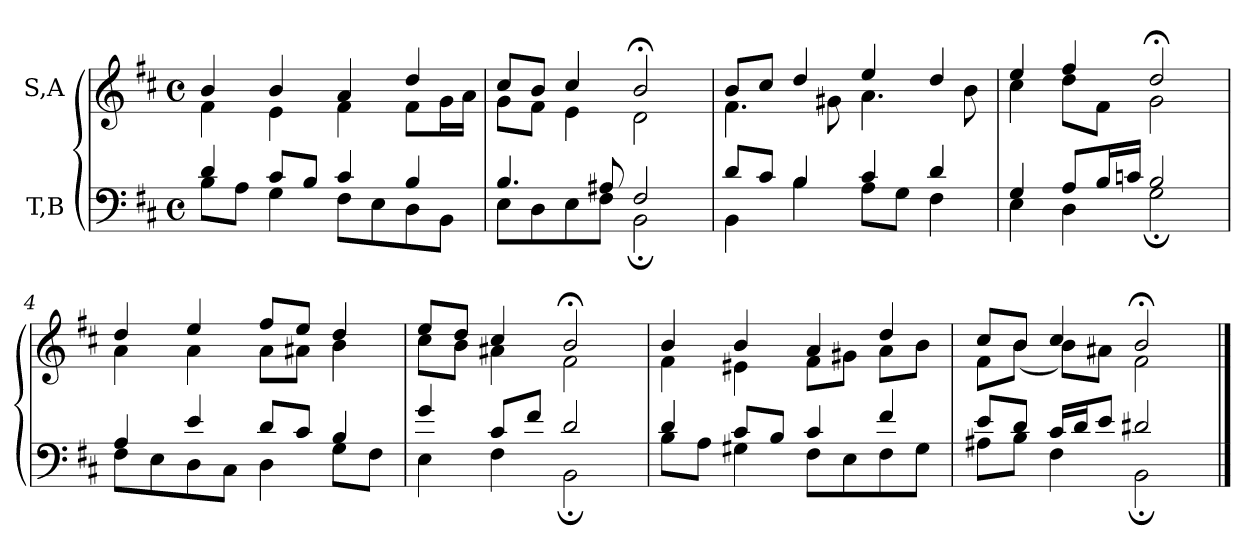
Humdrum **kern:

**kern	**kern
*part2	*part1
*staff2	*staff1
*I"T,B	*I"S,A
*clefF4	*clefG2
*k[f#c#]	*k[f#c#]
*M4/4	*M4/4
*met(c)	*met(c)
=	=
*^	*^
4d	8BL	4b	4f#
.	8AJ	.	.
8c#L	4G	4b	4e
8BJ	.	.	.
4c#	8F#L	4a	4f#
.	8E	.	.
4B	8D	4dd	8f#L
.	8BBJ	.	16gL
.	.	.	16aJJ
=1	=1	=1	=1
4.B	8EL	8cc#L	8gL
.	8D	8bJ	8f#J
.	8E	4cc#	4e
8A#X	8F#J	.	.
2F#	2BB;	2b;<	2d
=2	=2	=2	=2
8dL	4BB	8bL	4.f#
8c#J	.	8cc#J	.
4B	4B	4dd	.
.	.	.	8g#X
4c#	8AL	4ee	4.a
.	8GJ	.	.
4d	4F#	4dd	.
.	.	.	8b
=3	=3	=3	=3
4G	4E	4ee	4cc#
8AL	4D	4ff#	8ddL
16BL	.	.	8f#J
16cnJJ	.	.	.
2B	2G;	2dd;<	2g
=4	=4	=4	=4
4A	8F#L	4dd	4a
.	8E	.	.
4e	8D	4ee	4a
.	8C#J	.	.
8dL	4D	8ff#L	8aL
8c#J	.	8eeJ	8a#XJ
4B	8GL	4dd	4b
.	8F#J	.	.
=5	=5	=5	=5
4g	4E	8eeL	8cc#L
.	.	8ddJ	8bJ
8c#L	4F#	4cc#	4a#X
8f#J	.	.	.
2d	2BB;	2b;<	2f#
=6	=6	=6	=6
4d	8BL	4b	4f#
.	8AJ	.	.
8c#L	4G#X	4b	4e#X
8BJ	.	.	.
4c#	8F#L	4a	8f#L
.	8E	.	8g#XJ
4f#	8F#	4dd	8aL
.	8G#J	.	8bJ
=7	=7	=7	=7
8eL	8A#XL	8cc#L	8f#L
8dJ	8BJ	8bJ	(<8bJ
16c#LL	4F#	4cc#	8bL)
16dJ	.	.	.
8eJ	.	.	8a#XJ
2d#X	2BB;	2b;<	2f#
*v	*v	*	*
*	*v	*v
==	==
*-	*-
